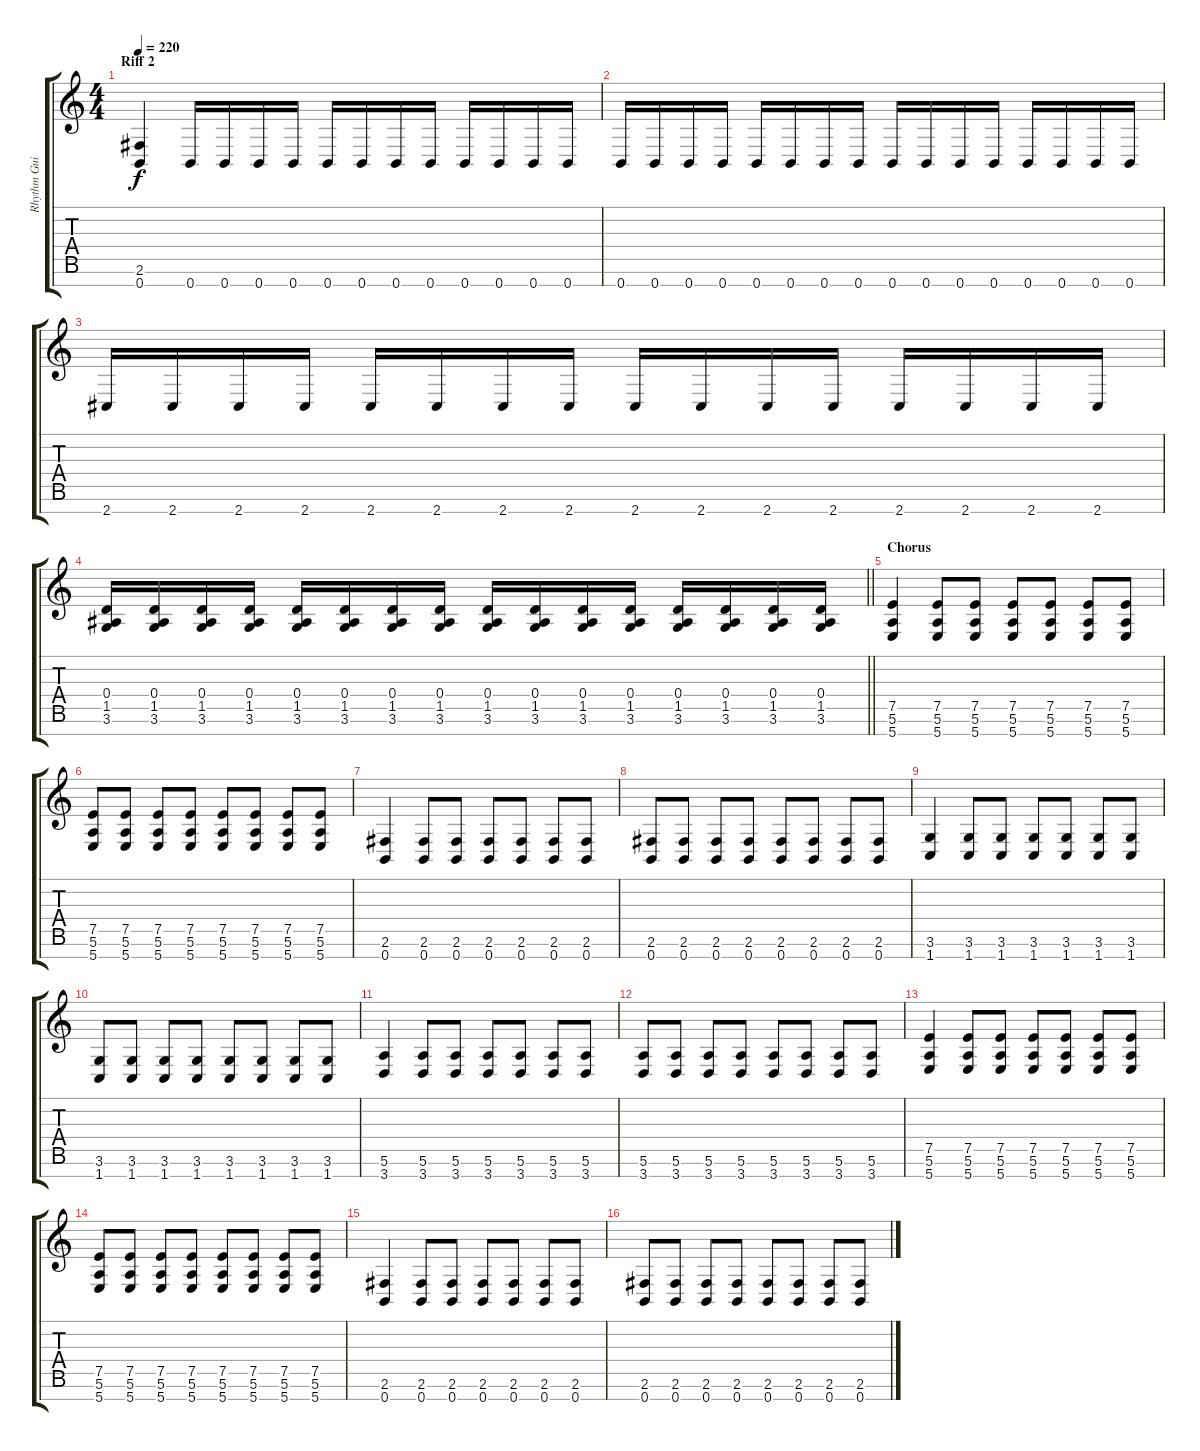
\track ("Rhythm Guitar 1" "Rhythm Gui") {instrument distortionguitar}
\staff {score tabs}
\tuning (E4 B3 G3 D3 A2 E2 B1) {hide}
\ts (4 4)
\section ("" "Riff 2")
\tempo 220
\clef g2
\ks c
(2.6 0.7).4{dy f} 0.7.16 0.7.16 0.7.16 0.7.16 0.7.16 0.7.16 0.7.16 0.7.16 0.7.16 0.7.16 0.7.16 0.7.16 |
0.7.16 0.7.16 0.7.16 0.7.16 0.7.16 0.7.16 0.7.16 0.7.16 0.7.16 0.7.16 0.7.16 0.7.16 0.7.16 0.7.16 0.7.16 0.7.16 |
2.7.16 2.7.16 2.7.16 2.7.16 2.7.16 2.7.16 2.7.16 2.7.16 2.7.16 2.7.16 2.7.16 2.7.16 2.7.16 2.7.16 2.7.16 2.7.16 |
\barLineRight lightlight
(0.4 1.5 3.6).16 (0.4 1.5 3.6).16 (0.4 1.5 3.6).16 (0.4 1.5 3.6).16 (0.4 1.5 3.6).16 (0.4 1.5 3.6).16 (0.4 1.5 3.6).16 (0.4 1.5 3.6).16 (0.4 1.5 3.6).16 (0.4 1.5 3.6).16 (0.4 1.5 3.6).16 (0.4 1.5 3.6).16 (0.4 1.5 3.6).16 (0.4 1.5 3.6).16 (0.4 1.5 3.6).16 (0.4 1.5 3.6).16 |
\section ("" "Chorus")
(7.5 5.6 5.7).4 (7.5 5.6 5.7).8 (7.5 5.6 5.7).8 (7.5 5.6 5.7).8 (7.5 5.6 5.7).8 (7.5 5.6 5.7).8 (7.5 5.6 5.7).8 |
(7.5 5.6 5.7).8 (7.5 5.6 5.7).8 (7.5 5.6 5.7).8 (7.5 5.6 5.7).8 (7.5 5.6 5.7).8 (7.5 5.6 5.7).8 (7.5 5.6 5.7).8 (7.5 5.6 5.7).8 |
(2.6 0.7).4 (2.6 0.7).8 (2.6 0.7).8 (2.6 0.7).8 (2.6 0.7).8 (2.6 0.7).8 (2.6 0.7).8 |
(2.6 0.7).8 (2.6 0.7).8 (2.6 0.7).8 (2.6 0.7).8 (2.6 0.7).8 (2.6 0.7).8 (2.6 0.7).8 (2.6 0.7).8 |
(3.6 1.7).4 (3.6 1.7).8 (3.6 1.7).8 (3.6 1.7).8 (3.6 1.7).8 (3.6 1.7).8 (3.6 1.7).8 |
(3.6 1.7).8 (3.6 1.7).8 (3.6 1.7).8 (3.6 1.7).8 (3.6 1.7).8 (3.6 1.7).8 (3.6 1.7).8 (3.6 1.7).8 |
(5.6 3.7).4 (5.6 3.7).8 (5.6 3.7).8 (5.6 3.7).8 (5.6 3.7).8 (5.6 3.7).8 (5.6 3.7).8 |
(5.6 3.7).8 (5.6 3.7).8 (5.6 3.7).8 (5.6 3.7).8 (5.6 3.7).8 (5.6 3.7).8 (5.6 3.7).8 (5.6 3.7).8 |
(7.5 5.6 5.7).4 (7.5 5.6 5.7).8 (7.5 5.6 5.7).8 (7.5 5.6 5.7).8 (7.5 5.6 5.7).8 (7.5 5.6 5.7).8 (7.5 5.6 5.7).8 |
(7.5 5.6 5.7).8 (7.5 5.6 5.7).8 (7.5 5.6 5.7).8 (7.5 5.6 5.7).8 (7.5 5.6 5.7).8 (7.5 5.6 5.7).8 (7.5 5.6 5.7).8 (7.5 5.6 5.7).8 |
(2.6 0.7).4 (2.6 0.7).8 (2.6 0.7).8 (2.6 0.7).8 (2.6 0.7).8 (2.6 0.7).8 (2.6 0.7).8 |
(2.6 0.7).8 (2.6 0.7).8 (2.6 0.7).8 (2.6 0.7).8 (2.6 0.7).8 (2.6 0.7).8 (2.6 0.7).8 (2.6 0.7).8
